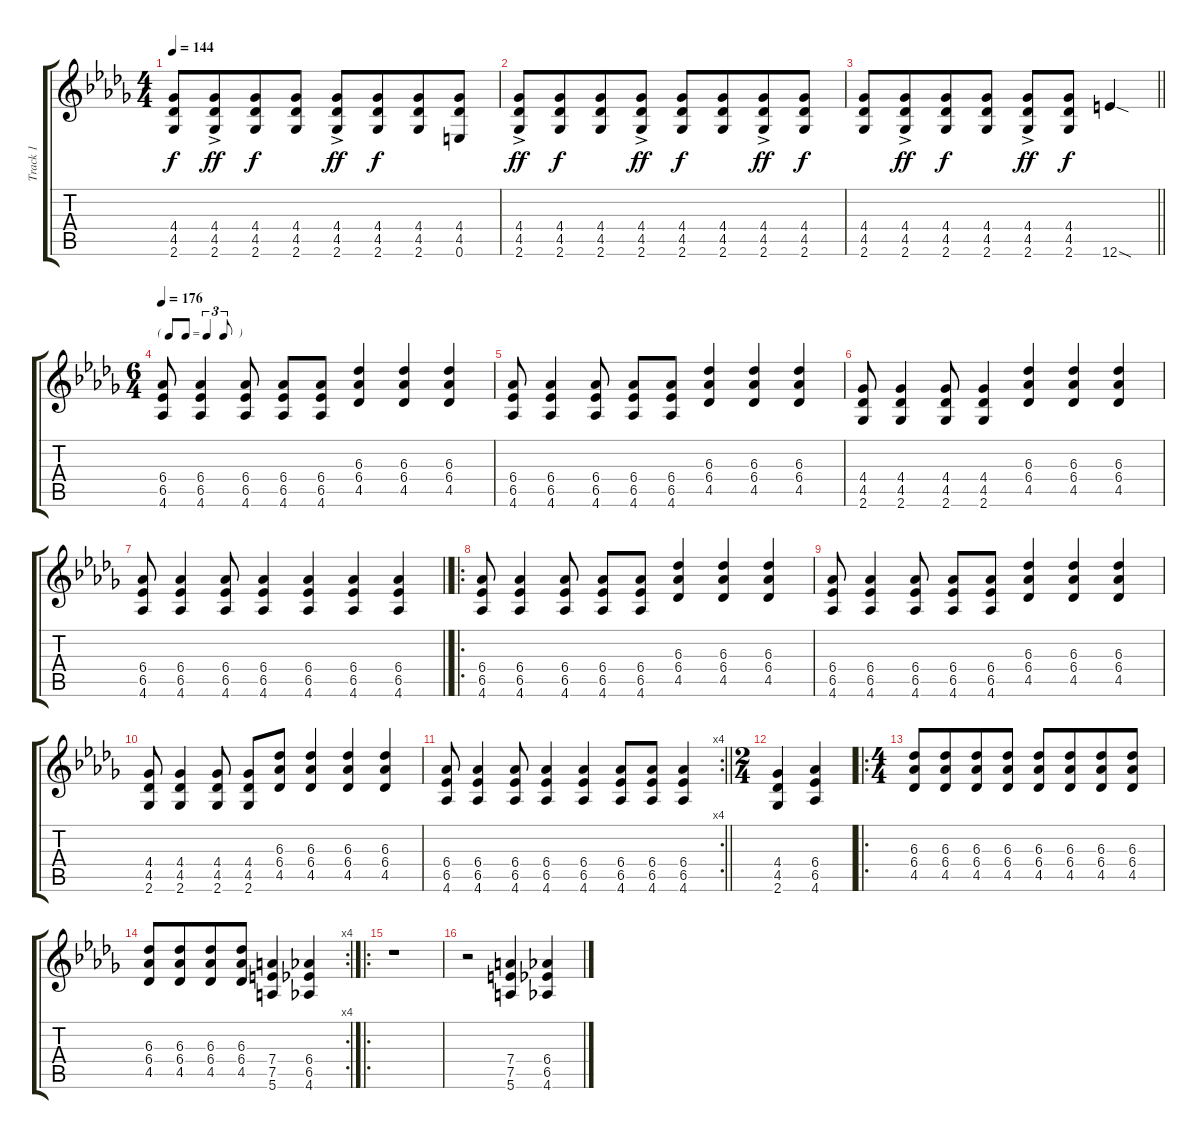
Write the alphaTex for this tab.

\track ("Track 1" "Track 1") {instrument distortionguitar}
\staff {score tabs}
\tuning (E4 B3 G3 D3 A2 E2) {hide}
\ts (4 4)
\tempo 144
\clef g2
\ks db
(4.4 4.5 2.6).8{dy f} (4.4{ac} 4.5{ac} 2.6{ac}).8{dy ff beam merge} (4.4 4.5 2.6).8{dy f} (4.4 4.5 2.6).8 (4.4{ac} 4.5{ac} 2.6{ac}).8{dy ff} (4.4 4.5 2.6).8{dy f beam merge} (4.4 4.5 2.6).8 (4.4 4.5 0.6).8 |
(4.4{ac} 4.5{ac} 2.6{ac}).8{dy ff} (4.4 4.5 2.6).8{dy f beam merge} (4.4 4.5 2.6).8 (4.4{ac} 4.5{ac} 2.6{ac}).8{dy ff} (4.4 4.5 2.6).8{dy f} (4.4 4.5 2.6).8{beam merge} (4.4{ac} 4.5{ac} 2.6{ac}).8{dy ff} (4.4 4.5 2.6).8{dy f} |
\barLineRight lightlight
(4.4 4.5 2.6).8 (4.4{ac} 4.5{ac} 2.6{ac}).8{dy ff beam merge} (4.4 4.5 2.6).8{dy f} (4.4 4.5 2.6).8 (4.4{ac} 4.5{ac} 2.6{ac}).8{dy ff} (4.4 4.5 2.6).8{dy f} 12.6{sod}.4 |
\ts (6 4)
\tf triplet8th
\tempo 176
(6.4 6.5 4.6).8 (6.4 6.5 4.6).4 (6.4 6.5 4.6).8{beam split} (6.4 6.5 4.6).8 (6.4 6.5 4.6).8 (6.3 6.4 4.5).4 (6.3 6.4 4.5).4 (6.3 6.4 4.5).4 |
(6.4 6.5 4.6).8 (6.4 6.5 4.6).4 (6.4 6.5 4.6).8{beam split} (6.4 6.5 4.6).8 (6.4 6.5 4.6).8 (6.3 6.4 4.5).4 (6.3 6.4 4.5).4 (6.3 6.4 4.5).4 |
(4.4 4.5 2.6).8 (4.4 4.5 2.6).4 (4.4 4.5 2.6).8 (4.4 4.5 2.6).4 (6.3 6.4 4.5).4 (6.3 6.4 4.5).4 (6.3 6.4 4.5).4 |
\barLineRight lightlight
(6.4 6.5 4.6).8 (6.4 6.5 4.6).4 (6.4 6.5 4.6).8 (6.4 6.5 4.6).4 (6.4 6.5 4.6).4 (6.4 6.5 4.6).4 (6.4 6.5 4.6).4 |
\ro
(6.4 6.5 4.6).8 (6.4 6.5 4.6).4 (6.4 6.5 4.6).8{beam split} (6.4 6.5 4.6).8 (6.4 6.5 4.6).8 (6.3 6.4 4.5).4 (6.3 6.4 4.5).4 (6.3 6.4 4.5).4 |
(6.4 6.5 4.6).8 (6.4 6.5 4.6).4 (6.4 6.5 4.6).8{beam split} (6.4 6.5 4.6).8 (6.4 6.5 4.6).8 (6.3 6.4 4.5).4 (6.3 6.4 4.5).4 (6.3 6.4 4.5).4 |
(4.4 4.5 2.6).8 (4.4 4.5 2.6).4 (4.4 4.5 2.6).8{beam split} (4.4 4.5 2.6).8 (6.3 6.4 4.5).8 (6.3 6.4 4.5).4 (6.3 6.4 4.5).4 (6.3 6.4 4.5).4 |
\rc 4
\barLineRight lightlight
(6.4 6.5 4.6).8 (6.4 6.5 4.6).4 (6.4 6.5 4.6).8 (6.4 6.5 4.6).4 (6.4 6.5 4.6).4 (6.4 6.5 4.6).8 (6.4 6.5 4.6).8 (6.4 6.5 4.6).4 |
\ts (2 4)
(4.4 4.5 2.6).4 (6.4 6.5 4.6).4 |
\ro
\ts (4 4)
(6.3 6.4 4.5).8 (6.3 6.4 4.5).8{beam merge} (6.3 6.4 4.5).8 (6.3 6.4 4.5).8 (6.3 6.4 4.5).8 (6.3 6.4 4.5).8{beam merge} (6.3 6.4 4.5).8 (6.3 6.4 4.5).8 |
\rc 4
(6.3 6.4 4.5).8 (6.3 6.4 4.5).8{beam merge} (6.3 6.4 4.5).8 (6.3 6.4 4.5).8 (7.4 7.5 5.6).4 (6.4 6.5 4.6).4 |
\ro
r.1 |
r.2 (7.4 7.5 5.6).4 (6.4 6.5 4.6).4
